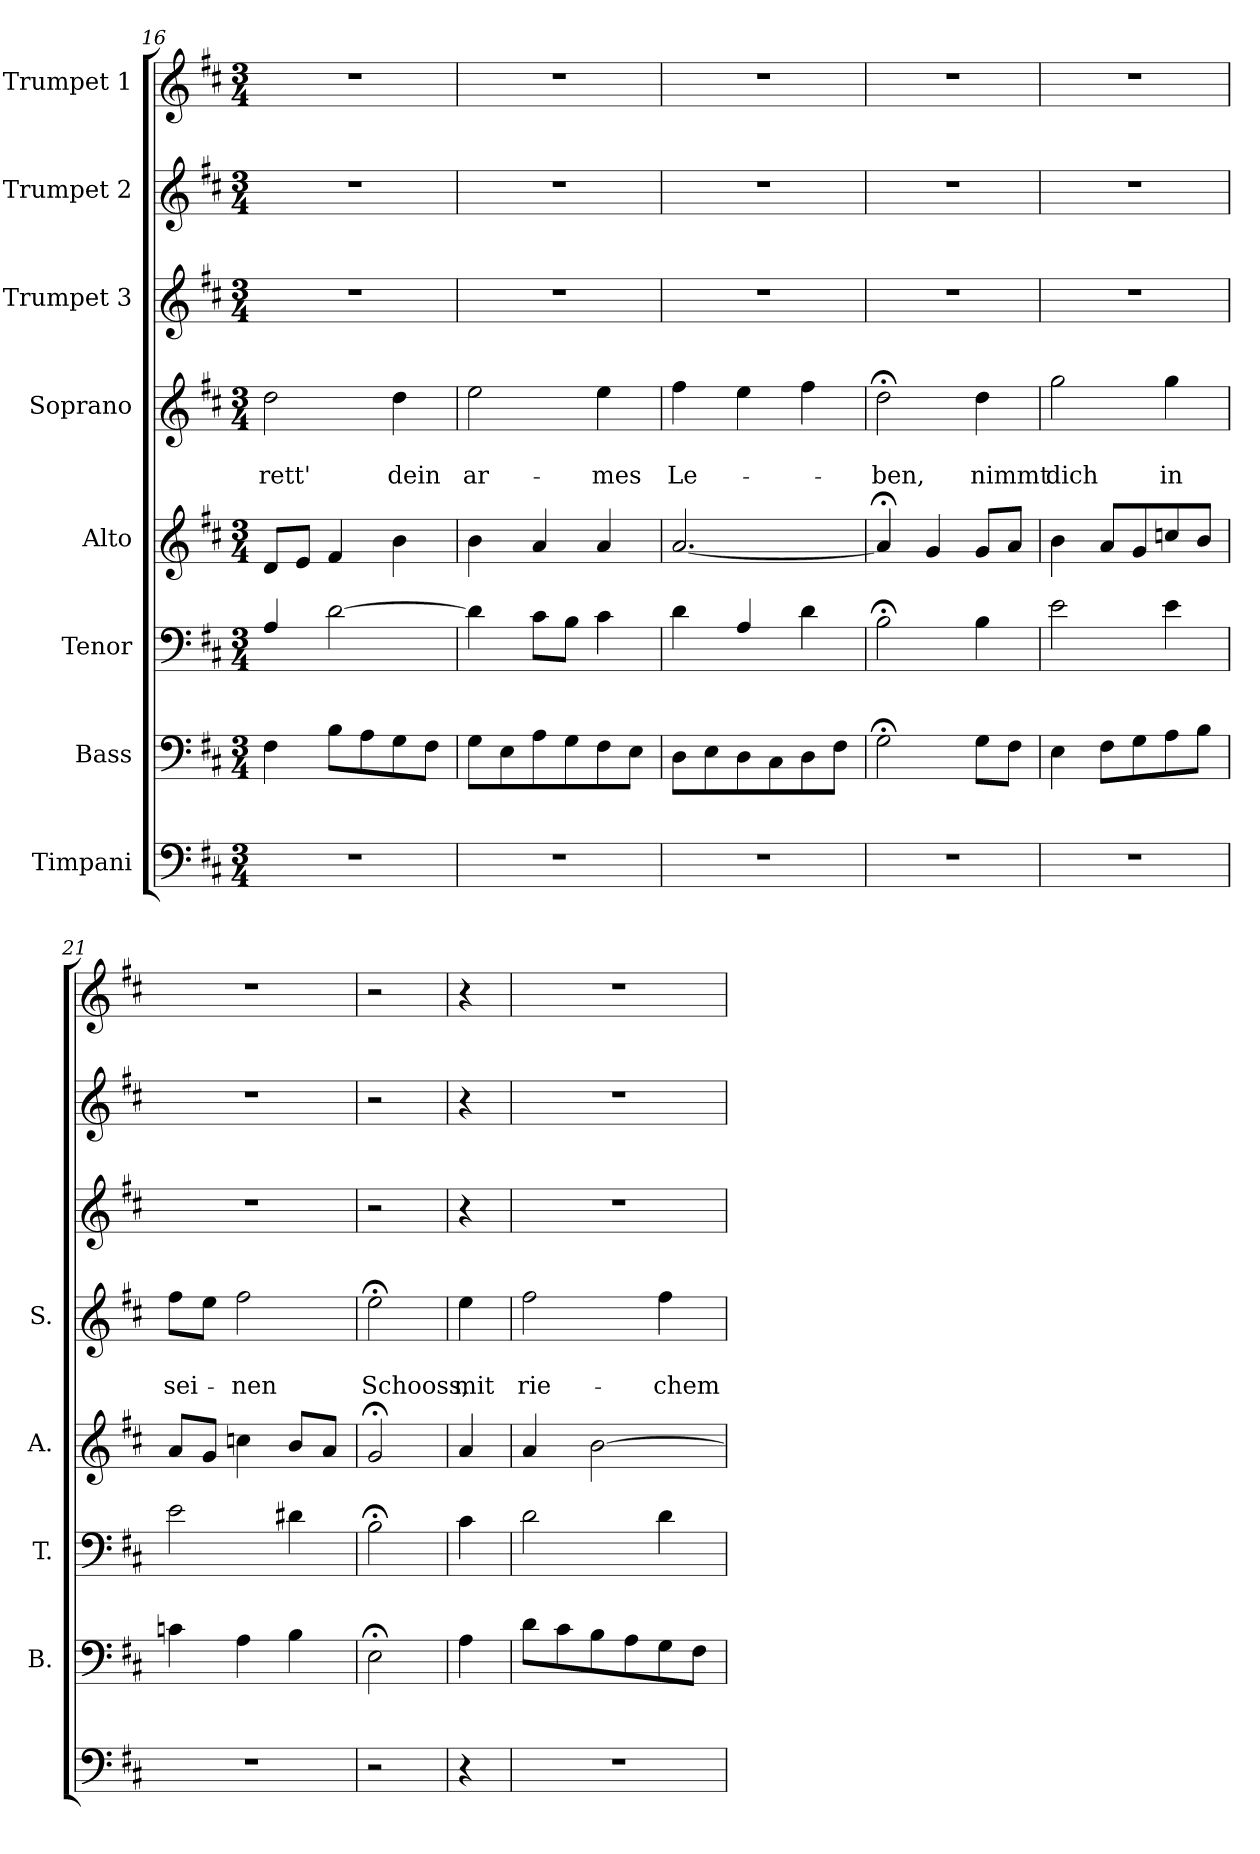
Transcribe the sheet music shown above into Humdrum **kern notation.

**kern	**kern	**kern	**kern	**kern	**text	**text	**kern	**kern	**kern
*part8	*part7	*part6	*part5	*part4	*part4	*part4	*part3	*part2	*part1
*staff8	*staff7	*staff6	*staff5	*staff4	*staff4	*staff4	*staff3	*staff2	*staff1
*I"Timpani	*I"Bass	*I"Tenor	*I"Alto	*I"Soprano	*	*	*I"Trumpet 3	*I"Trumpet 2	*I"Trumpet 1
*	*I'B.	*I'T.	*I'A.	*I'S.	*	*	*	*	*
*clefF4	*clefF4	*clefF4	*clefG2	*clefG2	*	*	*clefG2	*clefG2	*clefG2
*k[f#c#]	*k[f#c#]	*k[f#c#]	*k[f#c#]	*k[f#c#]	*	*	*k[f#c#]	*k[f#c#]	*k[f#c#]
*D:	*D:	*D:	*D:	*D:	*	*	*D:	*D:	*D:
*M3/4	*M3/4	*M3/4	*M3/4	*M3/4	*	*	*M3/4	*M3/4	*M3/4
=16	=16	=16	=16	=16	=16	=16	=16	=16	=16
2.r	4F#\	4A/	8d/L	2dd\	.	-rett'	2.r	2.r	2.r
.	.	.	8e/J	.	.	.	.	.	.
.	8B\L	[2d\	4f#/	.	.	.	.	.	.
.	8A\	.	.	.	.	.	.	.	.
.	8G\	.	4b\	4dd\	.	dein	.	.	.
.	8F#\J	.	.	.	.	.	.	.	.
=17	=17	=17	=17	=17	=17	=17	=17	=17	=17
2.r	8G\L	4d\]	4b\	2ee\	.	ar-	2.r	2.r	2.r
.	8E\	.	.	.	.	.	.	.	.
.	8A\	8c#\L	4a/	.	.	.	.	.	.
.	8G\	8B\J	.	.	.	.	.	.	.
.	8F#\	4c#\	4a/	4ee\	.	mes	.	.	.
.	8E\J	.	.	.	.	.	.	.	.
=18	=18	=18	=18	=18	=18	=18	=18	=18	=18
2.r	8D\L	4d\	[2.a/	4ff#\	.	Le-	2.r	2.r	2.r
.	8E\	.	.	.	.	.	.	.	.
.	8D\	4A/	.	4ee\	.	.	.	.	.
.	8C#\	.	.	.	.	.	.	.	.
.	8D\	4d\	.	4ff#\	.	.	.	.	.
.	8F#\J	.	.	.	.	.	.	.	.
=19	=19	=19	=19	=19	=19	=19	=19	=19	=19
2.r	2G;<\	2B;<\	4a;</]	2dd;<\	.	-ben,	2.r	2.r	2.r
.	.	.	4g/	.	.	.	.	.	.
.	8G\L	4B\	8g/L	4dd\	.	nimmt	.	.	.
.	8F#\J	.	8a/J	.	.	.	.	.	.
=20	=20	=20	=20	=20	=20	=20	=20	=20	=20
2.r	4E\	2e\	4b\	2gg\	.	dich	2.r	2.r	2.r
.	8F#\L	.	8a/L	.	.	.	.	.	.
.	8G\	.	8g/	.	.	.	.	.	.
.	8A\	4e\	8ccn/	4gg\	.	in	.	.	.
.	8B\J	.	8b/J	.	.	.	.	.	.
=21	=21	=21	=21	=21	=21	=21	=21	=21	=21
2.r	4cn\	2e\	8a/L	8ff#\L	.	sei-	2.r	2.r	2.r
.	.	.	8g/J	8ee\J	.	.	.	.	.
.	4A\	.	4ccn\	2ff#\	.	nen	.	.	.
.	4B\	4d#X\	8b/L	.	.	.	.	.	.
.	.	.	8a/J	.	.	.	.	.	.
=22	=22	=22	=22	=22	=22	=22	=22	=22	=22
2r	2E;<\	2B;<\	2g;</	2ee;<\	.	Schooss,	2r	2r	2r
!!LO:PB:g=z
=22a	=22a	=22a	=22a	=22a	=22a	=22a	=22a	=22a	=22a
4r	4A\	4c#\	4a/	4ee\	.	mit	4r	4r	4r
=23	=23	=23	=23	=23	=23	=23	=23	=23	=23
2.r	8d\L	2d\	4a/	2ff#\	.	rie-	2.r	2.r	2.r
.	8c#\	.	.	.	.	.	.	.	.
.	8B\	.	[2b\	.	.	.	.	.	.
.	8A\	.	.	.	.	.	.	.	.
.	8G\	4d\	.	4ff#\	.	-chem	.	.	.
.	8F#\J	.	.	.	.	.	.	.	.
=	=	=	=	=	=	=	=	=	=
*-	*-	*-	*-	*-	*-	*-	*-	*-	*-
